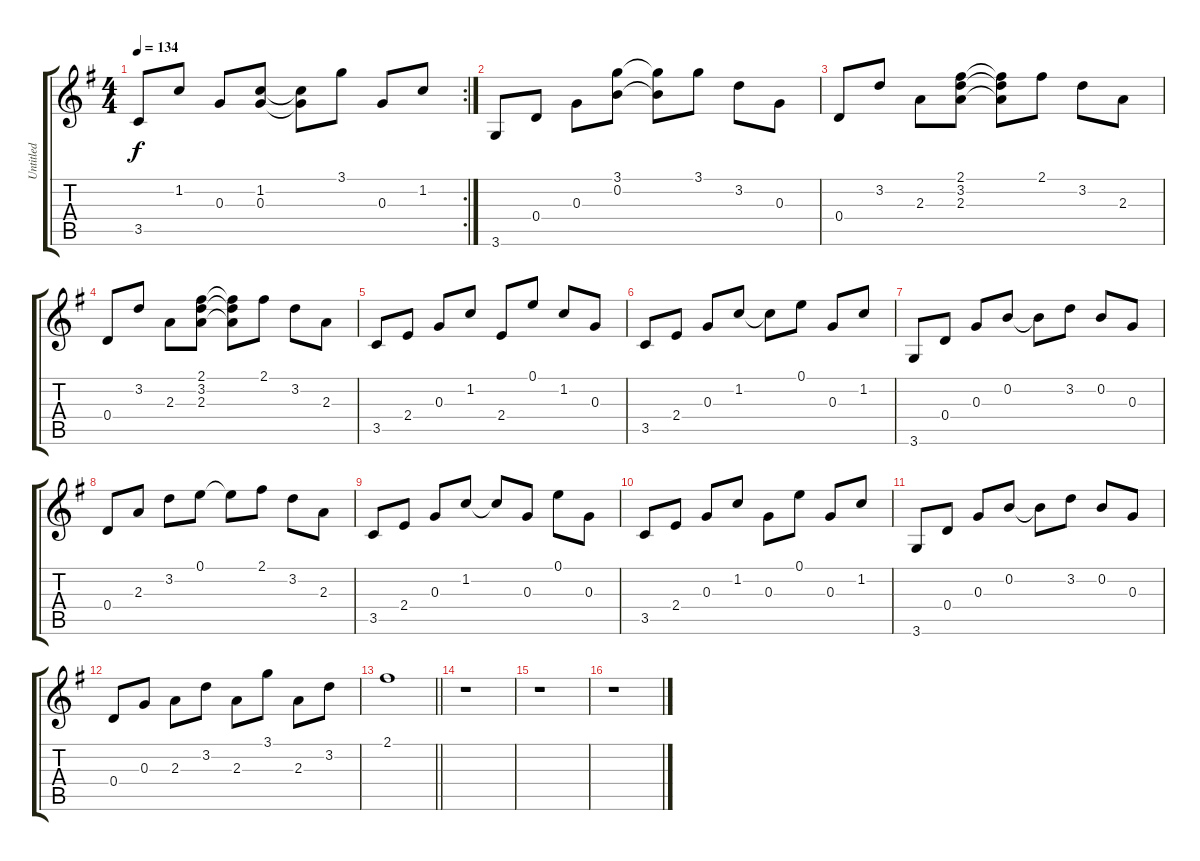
\track ("Untitled" "Untitled") {instrument acousticguitarsteel}
\staff {score tabs}
\tuning (E4 B3 G3 D3 A2 E2) {hide}
\rc 2
\ts (4 4)
\tempo 134
\clef g2
\ks g
3.5.8{dy f} 1.2.8 0.3.8 (1.2 0.3).8 (1.2{t} 0.3{t}).8 3.1.8 0.3.8 1.2.8 |
3.6.8 0.4.8 0.3.8 (3.1 0.2).8 (3.1{t} 0.2{t}).8 3.1.8 3.2.8 0.3.8 |
0.4.8 3.2.8 2.3.8 (2.1 3.2 2.3).8 (2.1{t} 3.2{t} 2.3{t}).8 2.1.8 3.2.8 2.3.8 |
0.4.8 3.2.8 2.3.8 (2.1 3.2 2.3).8 (2.1{t} 3.2{t} 2.3{t}).8 2.1.8 3.2.8 2.3.8 |
3.5.8 2.4.8 0.3.8 1.2.8 2.4.8 0.1.8 1.2.8 0.3.8 |
3.5.8 2.4.8 0.3.8 1.2.8 1.2{t}.8 0.1.8 0.3.8 1.2.8 |
3.6.8 0.4.8 0.3.8 0.2.8 0.2{t}.8 3.2.8 0.2.8 0.3.8 |
0.4.8 2.3.8 3.2.8 0.1.8 0.1{t}.8 2.1.8 3.2.8 2.3.8 |
3.5.8 2.4.8 0.3.8 1.2.8 1.2{t}.8 0.3.8 0.1.8 0.3.8 |
3.5.8 2.4.8 0.3.8 1.2.8 0.3.8 0.1.8 0.3.8 1.2.8 |
3.6.8 0.4.8 0.3.8 0.2.8 0.2{t}.8 3.2.8 0.2.8 0.3.8 |
0.4.8 0.3.8 2.3.8 3.2.8 2.3.8 3.1.8 2.3.8 3.2.8 |
\barLineRight lightlight
2.1.1 |
r.1 |
r.1 |
r.1
